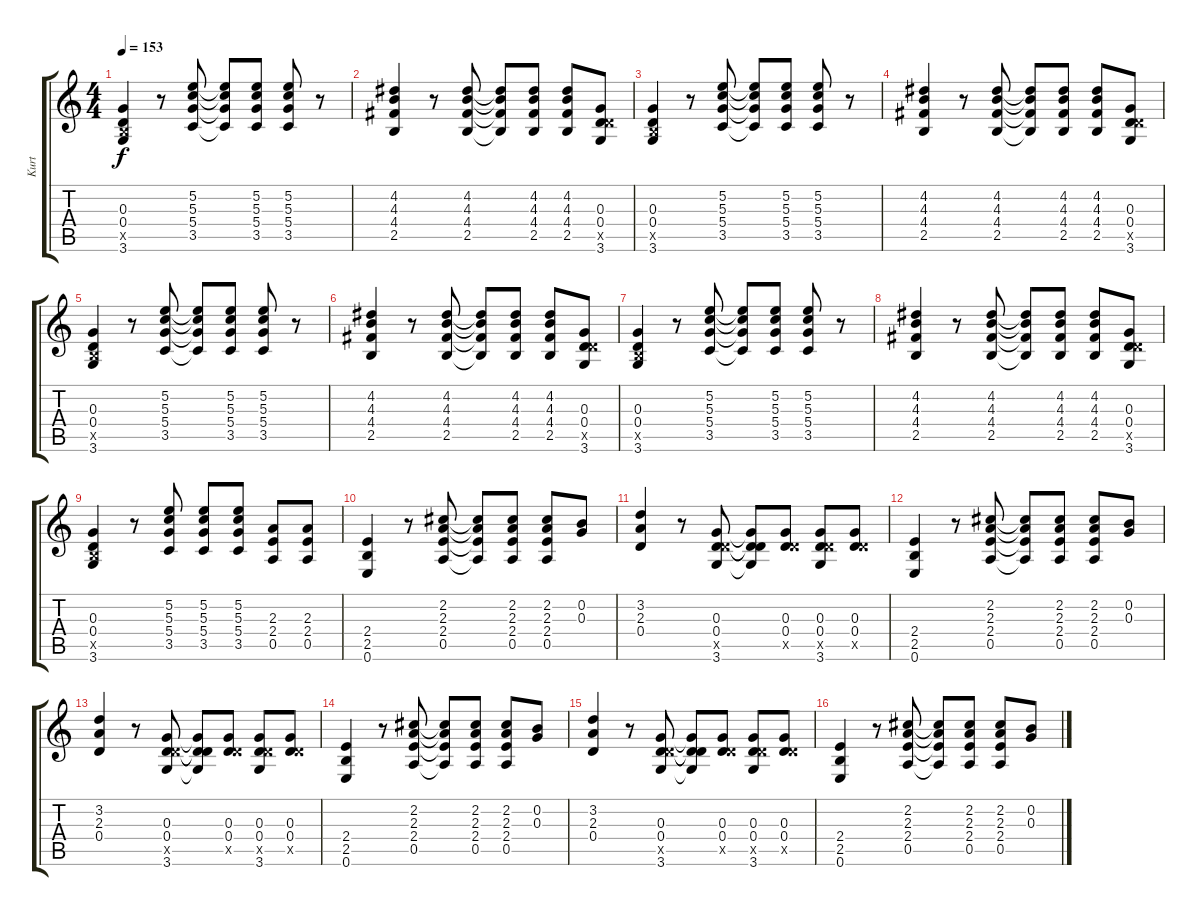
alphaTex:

\track ("Kurt" "Kurt") {instrument distortionguitar}
\staff {score tabs}
\tuning (E4 B3 G3 D3 A2 E2) {hide}
\ts (4 4)
\tempo 153
\clef g2
\ks c
(0.3 0.4 2.5{x} 3.6).4{dy f} r.8 (5.2 5.3 5.4 3.5).8 (5.2{t} 5.3{t} 5.4{t} 3.5{t}).8 (5.2 5.3 5.4 3.5).8 (5.2 5.3 5.4 3.5).8 r.8 |
(4.2 4.3 4.4 2.5).4 r.8 (4.2 4.3 4.4 2.5).8 (4.2{t} 4.3{t} 4.4{t} 2.5{t}).8 (4.2 4.3 4.4 2.5).8 (4.2 4.3 4.4 2.5).8 (0.3 0.4 5.5{x} 3.6).8 |
(0.3 0.4 2.5{x} 3.6).4 r.8 (5.2 5.3 5.4 3.5).8 (5.2{t} 5.3{t} 5.4{t} 3.5{t}).8 (5.2 5.3 5.4 3.5).8 (5.2 5.3 5.4 3.5).8 r.8 |
(4.2 4.3 4.4 2.5).4 r.8 (4.2 4.3 4.4 2.5).8 (4.2{t} 4.3{t} 4.4{t} 2.5{t}).8 (4.2 4.3 4.4 2.5).8 (4.2 4.3 4.4 2.5).8 (0.3 0.4 5.5{x} 3.6).8 |
(0.3 0.4 2.5{x} 3.6).4 r.8 (5.2 5.3 5.4 3.5).8 (5.2{t} 5.3{t} 5.4{t} 3.5{t}).8 (5.2 5.3 5.4 3.5).8 (5.2 5.3 5.4 3.5).8 r.8 |
(4.2 4.3 4.4 2.5).4 r.8 (4.2 4.3 4.4 2.5).8 (4.2{t} 4.3{t} 4.4{t} 2.5{t}).8 (4.2 4.3 4.4 2.5).8 (4.2 4.3 4.4 2.5).8 (0.3 0.4 5.5{x} 3.6).8 |
(0.3 0.4 2.5{x} 3.6).4 r.8 (5.2 5.3 5.4 3.5).8 (5.2{t} 5.3{t} 5.4{t} 3.5{t}).8 (5.2 5.3 5.4 3.5).8 (5.2 5.3 5.4 3.5).8 r.8 |
(4.2 4.3 4.4 2.5).4 r.8 (4.2 4.3 4.4 2.5).8 (4.2{t} 4.3{t} 4.4{t} 2.5{t}).8 (4.2 4.3 4.4 2.5).8 (4.2 4.3 4.4 2.5).8 (0.3 0.4 5.5{x} 3.6).8 |
(0.3 0.4 2.5{x} 3.6).4 r.8 (5.2 5.3 5.4 3.5).8 (5.2 5.3 5.4 3.5).8 (5.2 5.3 5.4 3.5).8 (2.3 2.4 0.5).8 (2.3 2.4 0.5).8 |
(2.4 2.5 0.6).4 r.8 (2.2 2.3 2.4 0.5).8 (2.2{t} 2.3{t} 2.4{t} 0.5{t}).8 (2.2 2.3 2.4 0.5).8 (2.2 2.3 2.4 0.5).8 (0.2 0.3).8 |
(3.2 2.3 0.4).4 r.8 (0.3 0.4 5.5{x} 3.6).8 (0.3{t} 0.4{t} 5.5{t} 3.6{t}).8 (0.3 0.4 5.5{x}).8 (0.3 0.4 5.5{x} 3.6).8 (0.3 0.4 5.5{x}).8 |
(2.4 2.5 0.6).4 r.8 (2.2 2.3 2.4 0.5).8 (2.2{t} 2.3{t} 2.4{t} 0.5{t}).8 (2.2 2.3 2.4 0.5).8 (2.2 2.3 2.4 0.5).8 (0.2 0.3).8 |
(3.2 2.3 0.4).4 r.8 (0.3 0.4 5.5{x} 3.6).8 (0.3{t} 0.4{t} 5.5{t} 3.6{t}).8 (0.3 0.4 5.5{x}).8 (0.3 0.4 5.5{x} 3.6).8 (0.3 0.4 5.5{x}).8 |
(2.4 2.5 0.6).4 r.8 (2.2 2.3 2.4 0.5).8 (2.2{t} 2.3{t} 2.4{t} 0.5{t}).8 (2.2 2.3 2.4 0.5).8 (2.2 2.3 2.4 0.5).8 (0.2 0.3).8 |
(3.2 2.3 0.4).4 r.8 (0.3 0.4 5.5{x} 3.6).8 (0.3{t} 0.4{t} 5.5{t} 3.6{t}).8 (0.3 0.4 5.5{x}).8 (0.3 0.4 5.5{x} 3.6).8 (0.3 0.4 5.5{x}).8 |
(2.4 2.5 0.6).4 r.8 (2.2 2.3 2.4 0.5).8 (2.2{t} 2.3{t} 2.4{t} 0.5{t}).8 (2.2 2.3 2.4 0.5).8 (2.2 2.3 2.4 0.5).8 (0.2 0.3).8
